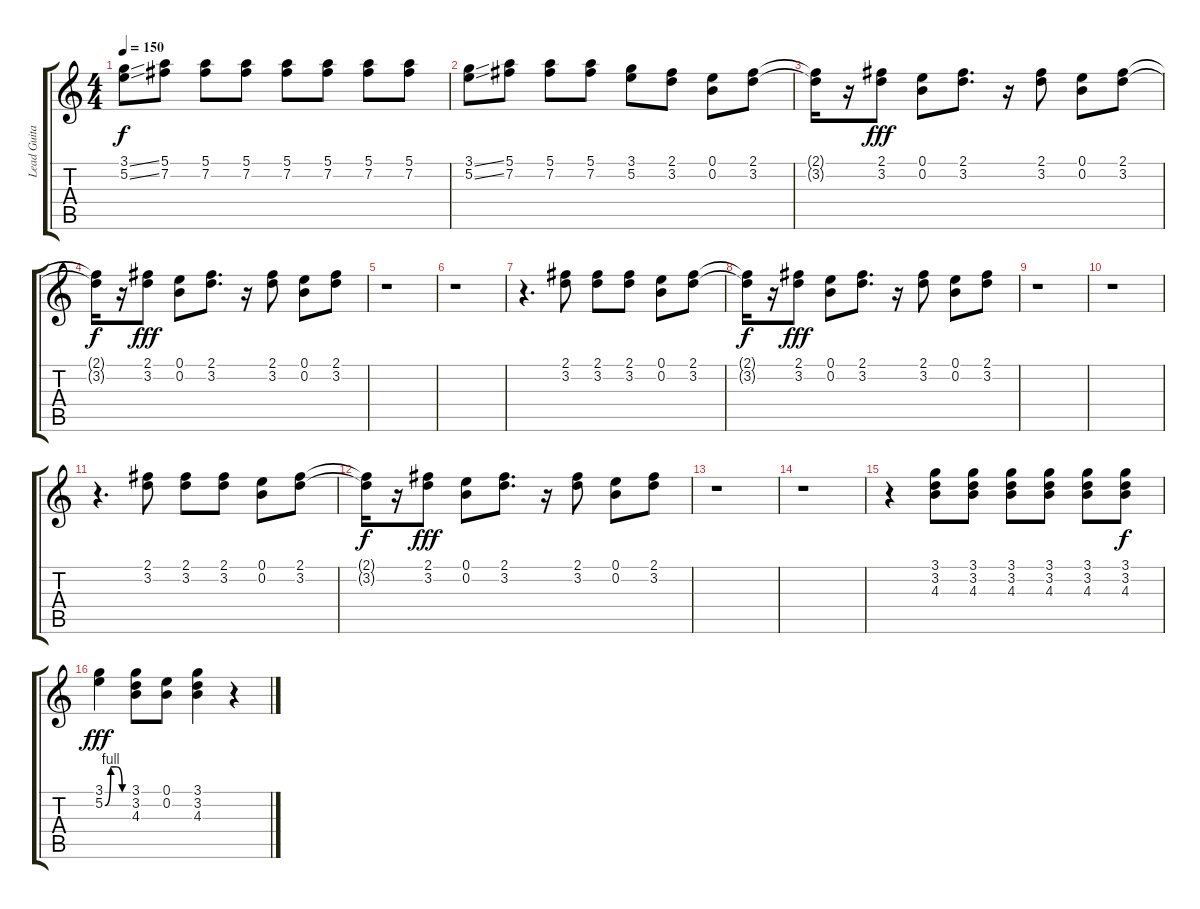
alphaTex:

\track ("Lead Guitar" "Lead Guita") {instrument distortionguitar}
\staff {score tabs}
\tuning (E4 B3 G3 D3 A2 E2) {hide}
\ts (4 4)
\tempo 150
\clef g2
\ks c
(3.1{ss} 5.2{ss}).8{dy f instrument distortionguitar} (5.1 7.2).8 (5.1 7.2).8 (5.1 7.2).8 (5.1 7.2).8 (5.1 7.2).8 (5.1 7.2).8 (5.1 7.2).8 |
(3.1{ss} 5.2{ss}).8 (5.1 7.2).8 (5.1 7.2).8 (5.1 7.2).8 (3.1 5.2).8 (2.1 3.2).8 (0.1 0.2).8 (2.1 3.2).8 |
(2.1{t} 3.2{t}).16 r.16 (2.1 3.2).8{dy fff} (0.1 0.2).8 (2.1 3.2).8{d} r.16 (2.1 3.2).8 (0.1 0.2).8 (2.1 3.2).8 |
(2.1{t} 3.2{t}).16{dy f} r.16 (2.1 3.2).8{dy fff} (0.1 0.2).8 (2.1 3.2).8{d} r.16 (2.1 3.2).8 (0.1 0.2).8 (2.1 3.2).8 |
r.1 |
r.1 |
r.4{d} (2.1 3.2).8 (2.1 3.2).8 (2.1 3.2).8 (0.1 0.2).8 (2.1 3.2).8 |
(2.1{t} 3.2{t}).16{dy f} r.16 (2.1 3.2).8{dy fff} (0.1 0.2).8 (2.1 3.2).8{d} r.16 (2.1 3.2).8 (0.1 0.2).8 (2.1 3.2).8 |
r.1 |
r.1 |
r.4{d} (2.1 3.2).8 (2.1 3.2).8 (2.1 3.2).8 (0.1 0.2).8 (2.1 3.2).8 |
(2.1{t} 3.2{t}).16{dy f} r.16 (2.1 3.2).8{dy fff} (0.1 0.2).8 (2.1 3.2).8{d} r.16 (2.1 3.2).8 (0.1 0.2).8 (2.1 3.2).8 |
r.1 |
r.1 |
r.4 (3.1 3.2 4.3).8 (3.1 3.2 4.3).8 (3.1 3.2 4.3).8 (3.1 3.2 4.3).8 (3.1 3.2 4.3).8 (3.1 3.2 4.3).8{dy f} |
(3.1 5.2{be (custom 0 0 15 4 30 4 45 0 60 0)}).4{dy fff} (3.1 3.2 4.3).8 (0.1 0.2).8 (3.1 3.2 4.3).4 r.4
